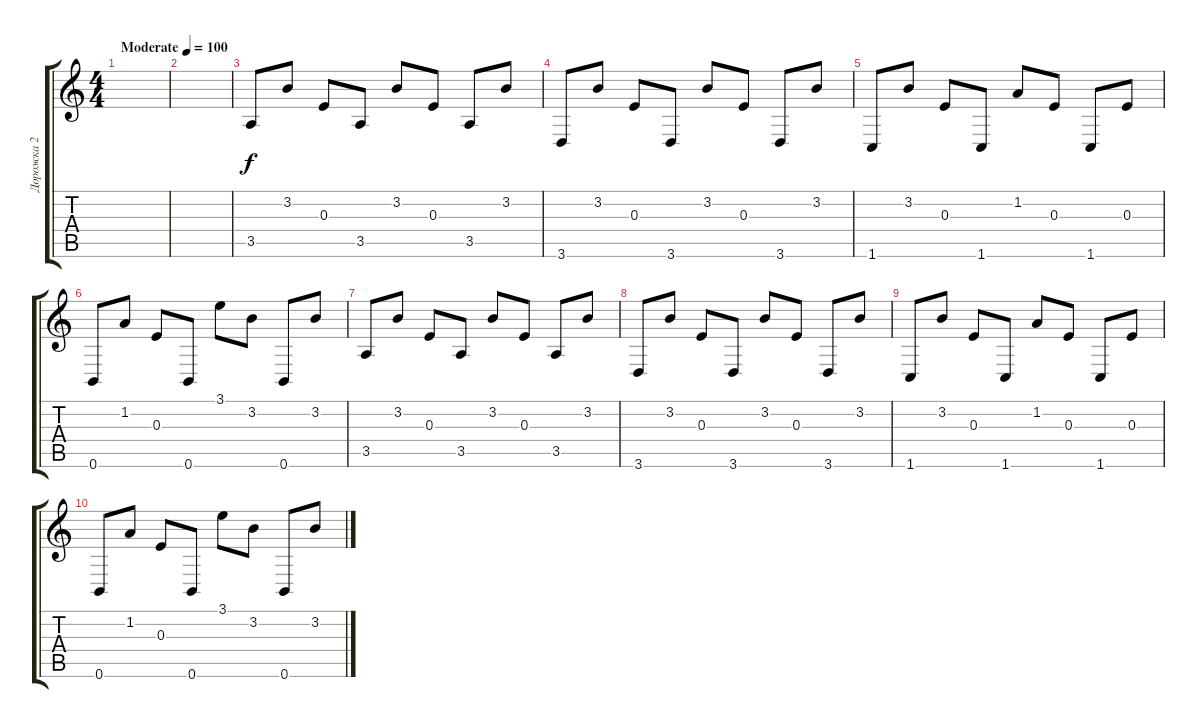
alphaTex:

\track ("Дорожка 2" "Дорожка 2") {instrument electricguitarclean}
\staff {score tabs}
\tuning (Db4 Ab3 E3 B2 Gb2 B1) {hide}
\ts (4 4)
\tempo (100 "Moderate")
\clef g2
\ks c
|
|
3.5.8 3.2.8 0.3.8 3.5.8 3.2.8 0.3.8 3.5.8 3.2.8 |
3.6.8 3.2.8 0.3.8 3.6.8 3.2.8 0.3.8 3.6.8 3.2.8 |
1.6.8 3.2.8 0.3.8 1.6.8 1.2.8 0.3.8 1.6.8 0.3.8 |
0.6.8 1.2.8 0.3.8 0.6.8 3.1.8 3.2.8 0.6.8 3.2.8 |
3.5.8 3.2.8 0.3.8 3.5.8 3.2.8 0.3.8 3.5.8 3.2.8 |
3.6.8 3.2.8 0.3.8 3.6.8 3.2.8 0.3.8 3.6.8 3.2.8 |
1.6.8 3.2.8 0.3.8 1.6.8 1.2.8 0.3.8 1.6.8 0.3.8 |
0.6.8 1.2.8 0.3.8 0.6.8 3.1.8 3.2.8 0.6.8 3.2.8
